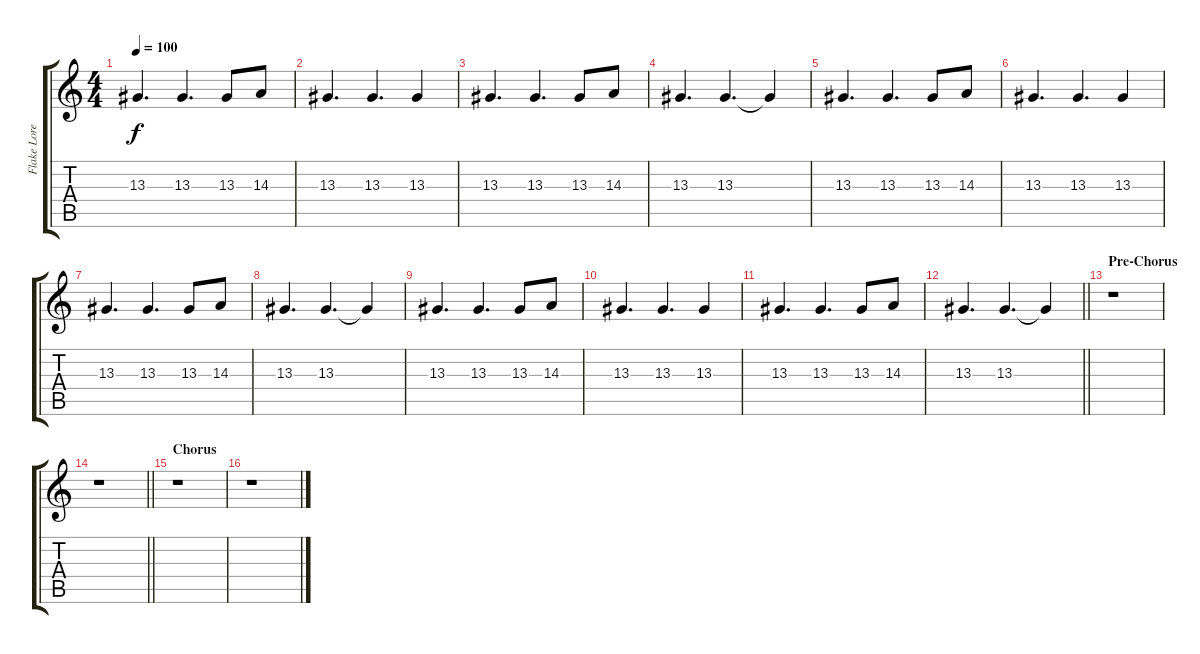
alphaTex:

\track ("Flake Lorenz" "Flake Lore") {instrument harpsichord}
\staff {score tabs}
\tuning (E4 B3 G3 D3 A2 D2) {hide}
\ts (4 4)
\tempo 100
\clef g2
\ks c
13.3.4{d dy f} 13.3.4{d} 13.3.8 14.3.8 |
13.3.4{d} 13.3.4{d} 13.3.4 |
13.3.4{d} 13.3.4{d} 13.3.8 14.3.8 |
13.3.4{d} 13.3.4{d} 13.3{t}.4 |
13.3.4{d} 13.3.4{d} 13.3.8 14.3.8 |
13.3.4{d} 13.3.4{d} 13.3.4 |
13.3.4{d} 13.3.4{d} 13.3.8 14.3.8 |
13.3.4{d} 13.3.4{d} 13.3{t}.4 |
13.3.4{d} 13.3.4{d} 13.3.8 14.3.8 |
13.3.4{d} 13.3.4{d} 13.3.4 |
13.3.4{d} 13.3.4{d} 13.3.8 14.3.8 |
\barLineRight lightlight
13.3.4{d} 13.3.4{d} 13.3{t}.4 |
\section ("" "Pre-Chorus")
r.1 |
\barLineRight lightlight
r.1 |
\section ("" "Chorus")
r.1 |
r.1
